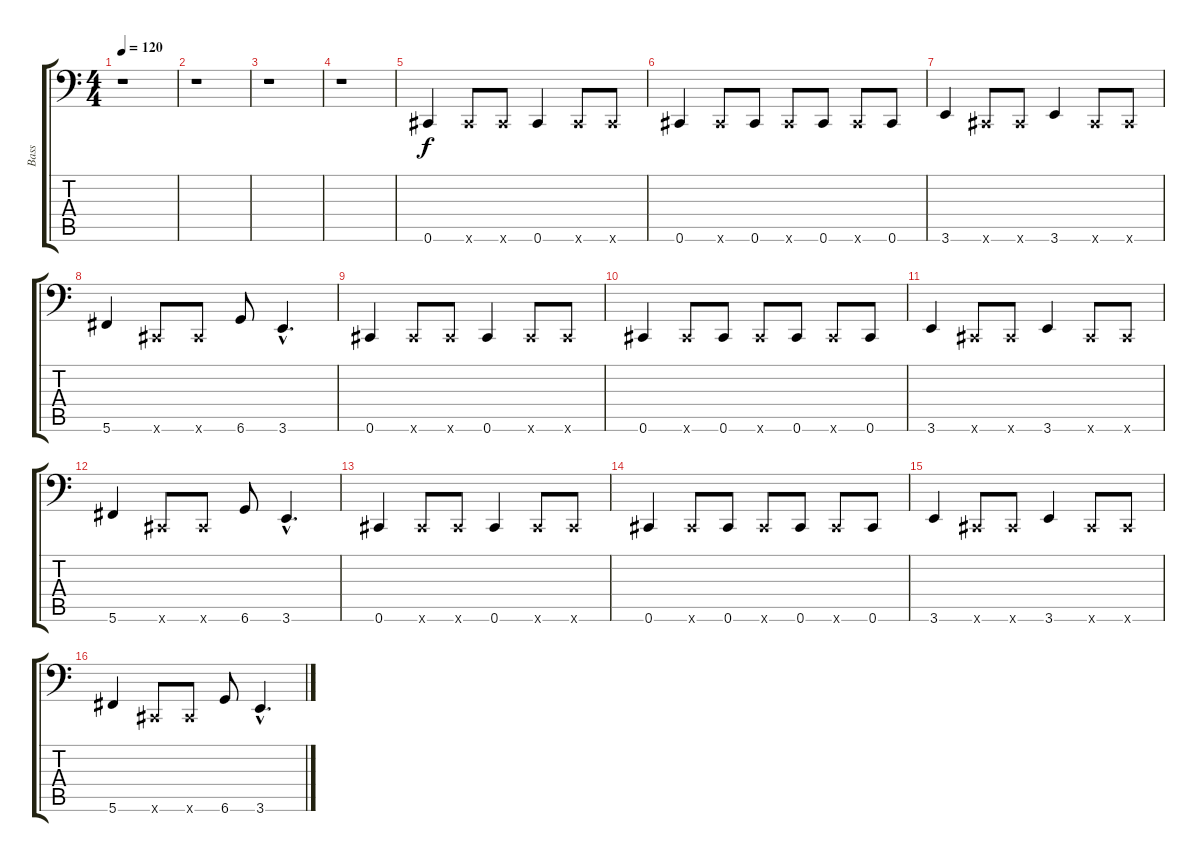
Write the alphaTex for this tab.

\track ("Bass" "Bass") {instrument electricbasspick}
\staff {score tabs}
\tuning (Eb3 Bb2 Gb2 Db2 Ab1 Db1) {hide}
\ts (4 4)
\tempo 120
\clef f4
\ks c
r.1{dy f instrument electricbasspick} |
r.1 |
r.1 |
r.1 |
0.6.4 0.6{x}.8 0.6{x}.8 0.6.4 0.6{x}.8 0.6{x}.8 |
0.6.4 0.6{x}.8 0.6.8 0.6{x}.8 0.6.8 0.6{x}.8 0.6.8 |
3.6.4 0.6{x}.8 0.6{x}.8 3.6.4 0.6{x}.8 0.6{x}.8 |
5.6.4 0.6{x}.8 0.6{x}.8 6.6.8 3.6{hac}.4{d} |
0.6.4 0.6{x}.8 0.6{x}.8 0.6.4 0.6{x}.8 0.6{x}.8 |
0.6.4 0.6{x}.8 0.6.8 0.6{x}.8 0.6.8 0.6{x}.8 0.6.8 |
3.6.4 0.6{x}.8 0.6{x}.8 3.6.4 0.6{x}.8 0.6{x}.8 |
5.6.4 0.6{x}.8 0.6{x}.8 6.6.8 3.6{hac}.4{d} |
0.6.4 0.6{x}.8 0.6{x}.8 0.6.4 0.6{x}.8 0.6{x}.8 |
0.6.4 0.6{x}.8 0.6.8 0.6{x}.8 0.6.8 0.6{x}.8 0.6.8 |
3.6.4 0.6{x}.8 0.6{x}.8 3.6.4 0.6{x}.8 0.6{x}.8 |
5.6.4 0.6{x}.8 0.6{x}.8 6.6.8 3.6{hac}.4{d}
